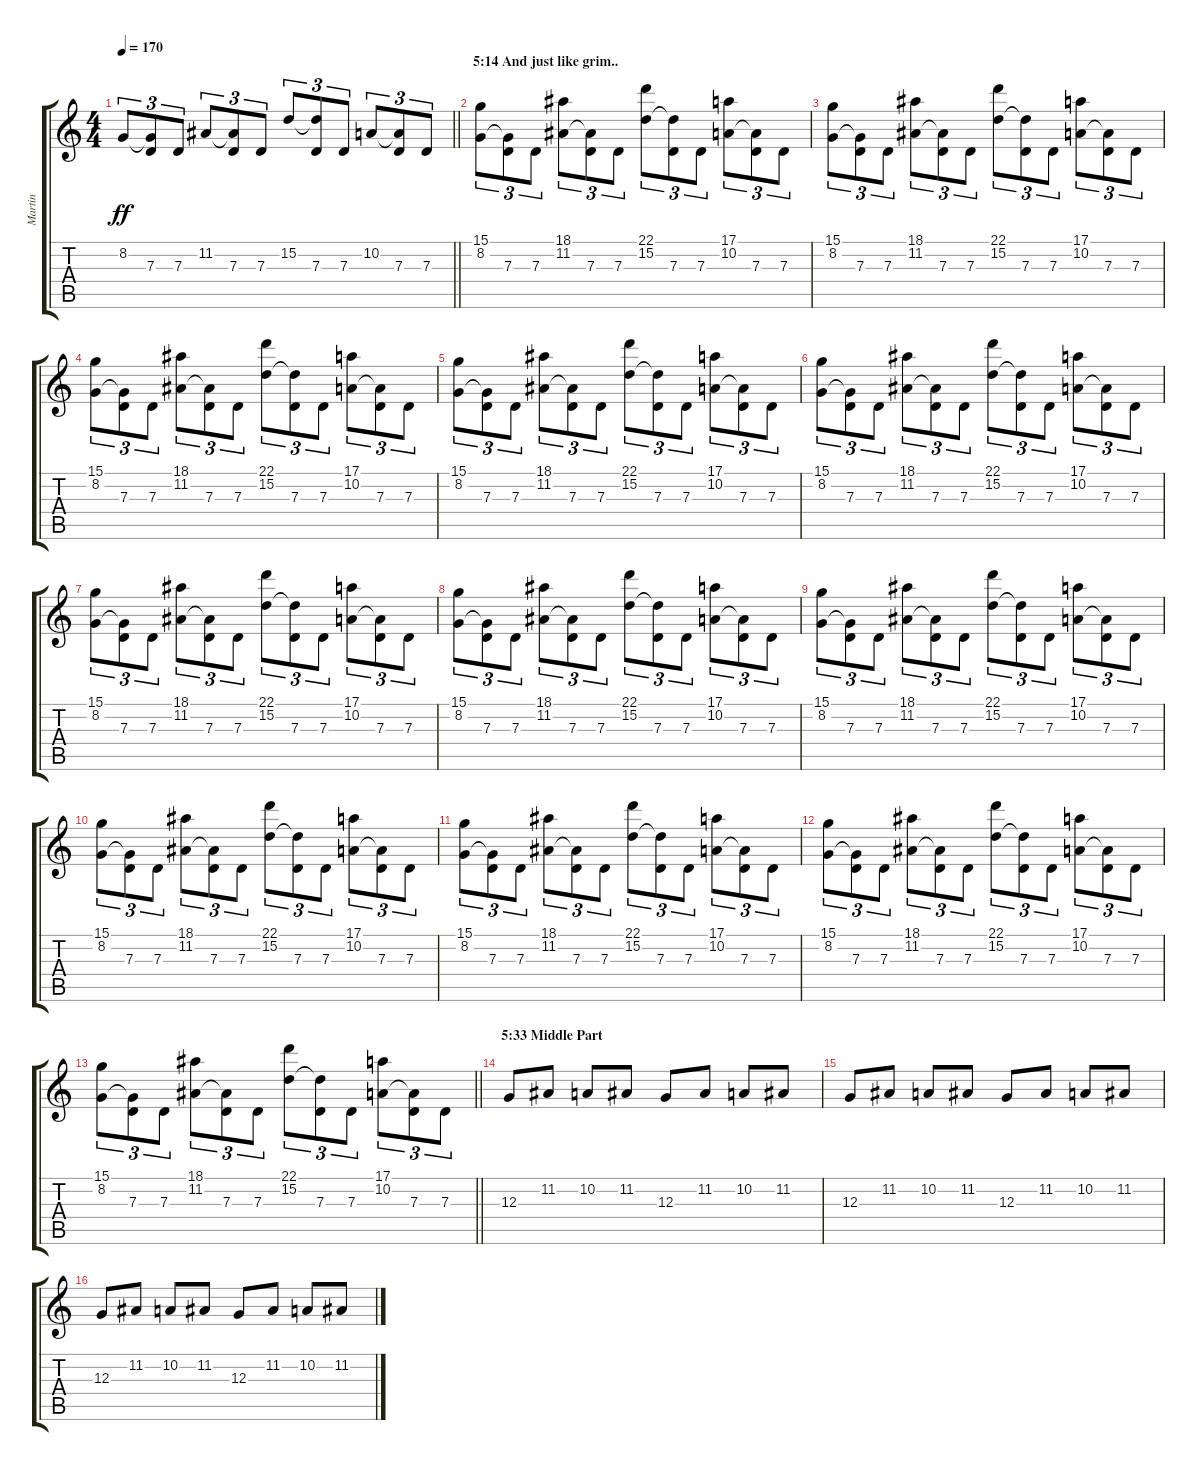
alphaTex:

\track ("Martin" "Martin") {instrument musicbox}
\staff {score tabs}
\tuning (E4 B3 G3 D3 A2 D2) {hide}
\ts (4 4)
\tempo 170
\clef g2
\barLineRight lightlight
\ks c
8.2.8{tu (3 2) dy ff} (8.2{t} 7.3).8{tu (3 2)} 7.3.8{tu (3 2)} 11.2.8{tu (3 2)} (11.2{t} 7.3).8{tu (3 2)} 7.3.8{tu (3 2)} 15.2.8{tu (3 2)} (15.2{t} 7.3).8{tu (3 2)} 7.3.8{tu (3 2)} 10.2.8{tu (3 2)} (10.2{t} 7.3).8{tu (3 2)} 7.3.8{tu (3 2)} |
\section ("" "5:14 And just like grim..")
(15.1 8.2).8{tu (3 2)} (8.2{t} 7.3).8{tu (3 2)} 7.3.8{tu (3 2)} (18.1 11.2).8{tu (3 2)} (11.2{t} 7.3).8{tu (3 2)} 7.3.8{tu (3 2)} (22.1 15.2).8{tu (3 2)} (15.2{t} 7.3).8{tu (3 2)} 7.3.8{tu (3 2)} (17.1 10.2).8{tu (3 2)} (10.2{t} 7.3).8{tu (3 2)} 7.3.8{tu (3 2)} |
(15.1 8.2).8{tu (3 2)} (8.2{t} 7.3).8{tu (3 2)} 7.3.8{tu (3 2)} (18.1 11.2).8{tu (3 2)} (11.2{t} 7.3).8{tu (3 2)} 7.3.8{tu (3 2)} (22.1 15.2).8{tu (3 2)} (15.2{t} 7.3).8{tu (3 2)} 7.3.8{tu (3 2)} (17.1 10.2).8{tu (3 2)} (10.2{t} 7.3).8{tu (3 2)} 7.3.8{tu (3 2)} |
(15.1 8.2).8{tu (3 2)} (8.2{t} 7.3).8{tu (3 2)} 7.3.8{tu (3 2)} (18.1 11.2).8{tu (3 2)} (11.2{t} 7.3).8{tu (3 2)} 7.3.8{tu (3 2)} (22.1 15.2).8{tu (3 2)} (15.2{t} 7.3).8{tu (3 2)} 7.3.8{tu (3 2)} (17.1 10.2).8{tu (3 2)} (10.2{t} 7.3).8{tu (3 2)} 7.3.8{tu (3 2)} |
(15.1 8.2).8{tu (3 2)} (8.2{t} 7.3).8{tu (3 2)} 7.3.8{tu (3 2)} (18.1 11.2).8{tu (3 2)} (11.2{t} 7.3).8{tu (3 2)} 7.3.8{tu (3 2)} (22.1 15.2).8{tu (3 2)} (15.2{t} 7.3).8{tu (3 2)} 7.3.8{tu (3 2)} (17.1 10.2).8{tu (3 2)} (10.2{t} 7.3).8{tu (3 2)} 7.3.8{tu (3 2)} |
(15.1 8.2).8{tu (3 2)} (8.2{t} 7.3).8{tu (3 2)} 7.3.8{tu (3 2)} (18.1 11.2).8{tu (3 2)} (11.2{t} 7.3).8{tu (3 2)} 7.3.8{tu (3 2)} (22.1 15.2).8{tu (3 2)} (15.2{t} 7.3).8{tu (3 2)} 7.3.8{tu (3 2)} (17.1 10.2).8{tu (3 2)} (10.2{t} 7.3).8{tu (3 2)} 7.3.8{tu (3 2)} |
(15.1 8.2).8{tu (3 2)} (8.2{t} 7.3).8{tu (3 2)} 7.3.8{tu (3 2)} (18.1 11.2).8{tu (3 2)} (11.2{t} 7.3).8{tu (3 2)} 7.3.8{tu (3 2)} (22.1 15.2).8{tu (3 2)} (15.2{t} 7.3).8{tu (3 2)} 7.3.8{tu (3 2)} (17.1 10.2).8{tu (3 2)} (10.2{t} 7.3).8{tu (3 2)} 7.3.8{tu (3 2)} |
(15.1 8.2).8{tu (3 2)} (8.2{t} 7.3).8{tu (3 2)} 7.3.8{tu (3 2)} (18.1 11.2).8{tu (3 2)} (11.2{t} 7.3).8{tu (3 2)} 7.3.8{tu (3 2)} (22.1 15.2).8{tu (3 2)} (15.2{t} 7.3).8{tu (3 2)} 7.3.8{tu (3 2)} (17.1 10.2).8{tu (3 2)} (10.2{t} 7.3).8{tu (3 2)} 7.3.8{tu (3 2)} |
(15.1 8.2).8{tu (3 2)} (8.2{t} 7.3).8{tu (3 2)} 7.3.8{tu (3 2)} (18.1 11.2).8{tu (3 2)} (11.2{t} 7.3).8{tu (3 2)} 7.3.8{tu (3 2)} (22.1 15.2).8{tu (3 2)} (15.2{t} 7.3).8{tu (3 2)} 7.3.8{tu (3 2)} (17.1 10.2).8{tu (3 2)} (10.2{t} 7.3).8{tu (3 2)} 7.3.8{tu (3 2)} |
(15.1 8.2).8{tu (3 2)} (8.2{t} 7.3).8{tu (3 2)} 7.3.8{tu (3 2)} (18.1 11.2).8{tu (3 2)} (11.2{t} 7.3).8{tu (3 2)} 7.3.8{tu (3 2)} (22.1 15.2).8{tu (3 2)} (15.2{t} 7.3).8{tu (3 2)} 7.3.8{tu (3 2)} (17.1 10.2).8{tu (3 2)} (10.2{t} 7.3).8{tu (3 2)} 7.3.8{tu (3 2)} |
(15.1 8.2).8{tu (3 2)} (8.2{t} 7.3).8{tu (3 2)} 7.3.8{tu (3 2)} (18.1 11.2).8{tu (3 2)} (11.2{t} 7.3).8{tu (3 2)} 7.3.8{tu (3 2)} (22.1 15.2).8{tu (3 2)} (15.2{t} 7.3).8{tu (3 2)} 7.3.8{tu (3 2)} (17.1 10.2).8{tu (3 2)} (10.2{t} 7.3).8{tu (3 2)} 7.3.8{tu (3 2)} |
(15.1 8.2).8{tu (3 2)} (8.2{t} 7.3).8{tu (3 2)} 7.3.8{tu (3 2)} (18.1 11.2).8{tu (3 2)} (11.2{t} 7.3).8{tu (3 2)} 7.3.8{tu (3 2)} (22.1 15.2).8{tu (3 2)} (15.2{t} 7.3).8{tu (3 2)} 7.3.8{tu (3 2)} (17.1 10.2).8{tu (3 2)} (10.2{t} 7.3).8{tu (3 2)} 7.3.8{tu (3 2)} |
\barLineRight lightlight
(15.1 8.2).8{tu (3 2)} (8.2{t} 7.3).8{tu (3 2)} 7.3.8{tu (3 2)} (18.1 11.2).8{tu (3 2)} (11.2{t} 7.3).8{tu (3 2)} 7.3.8{tu (3 2)} (22.1 15.2).8{tu (3 2)} (15.2{t} 7.3).8{tu (3 2)} 7.3.8{tu (3 2)} (17.1 10.2).8{tu (3 2)} (10.2{t} 7.3).8{tu (3 2)} 7.3.8{tu (3 2)} |
\section ("" "5:33 Middle Part")
12.3.8 11.2.8 10.2.8 11.2.8 12.3.8 11.2.8 10.2.8 11.2.8 |
12.3.8 11.2.8 10.2.8 11.2.8 12.3.8 11.2.8 10.2.8 11.2.8 |
12.3.8 11.2.8 10.2.8 11.2.8 12.3.8 11.2.8 10.2.8 11.2.8
